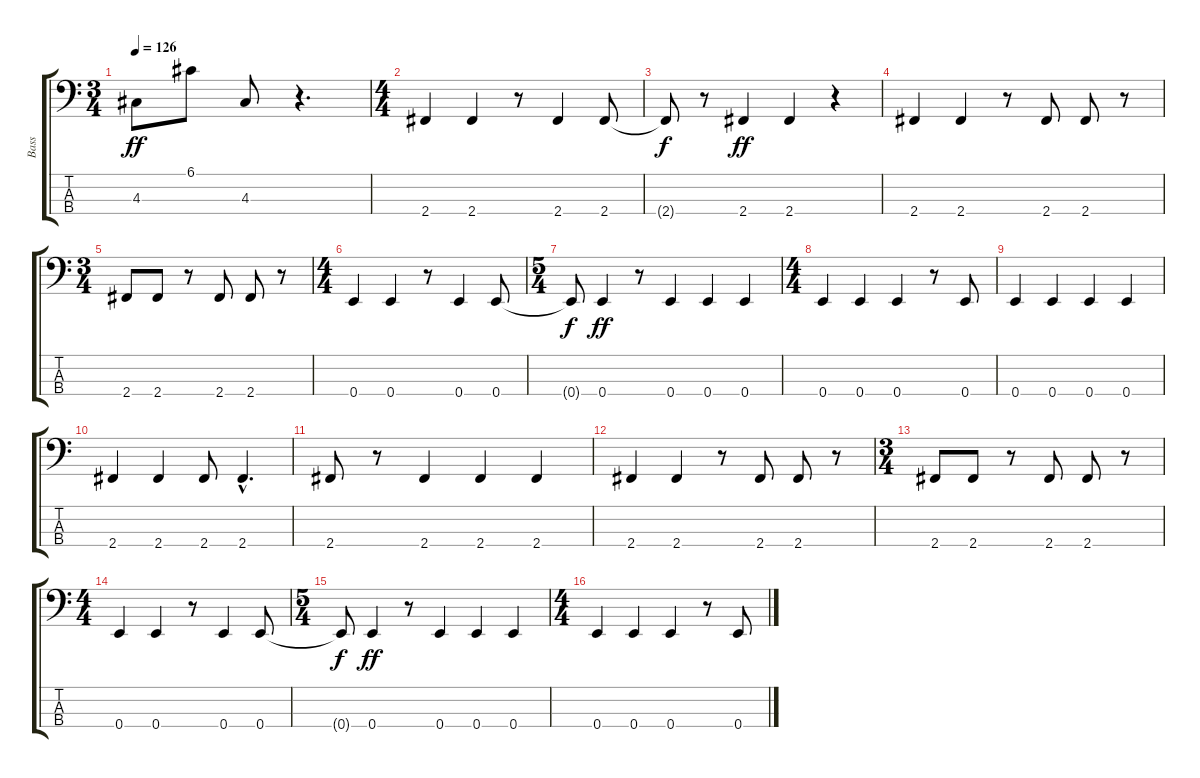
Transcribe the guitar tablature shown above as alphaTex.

\track ("Bass" "Bass") {instrument electricbassfinger}
\staff {score tabs}
\tuning (G2 D2 A1 E1) {hide}
\ts (3 4)
\tempo 126
\clef f4
\ks c
4.3.8{dy ff} 6.1.8 4.3.8 r.4{d} |
\ts (4 4)
2.4.4 2.4.4 r.8 2.4.4 2.4.8 |
2.4{t}.8{dy f} r.8 2.4.4{dy ff} 2.4.4 r.4 |
2.4.4 2.4.4 r.8 2.4.8 2.4.8 r.8 |
\ts (3 4)
2.4.8 2.4.8 r.8 2.4.8 2.4.8 r.8 |
\ts (4 4)
0.4.4 0.4.4 r.8 0.4.4 0.4.8 |
\ts (5 4)
0.4{t}.8{dy f} 0.4.4{dy ff} r.8 0.4.4 0.4.4 0.4.4 |
\ts (4 4)
0.4.4 0.4.4 0.4.4 r.8 0.4.8 |
0.4.4 0.4.4 0.4.4 0.4.4 |
2.4.4 2.4.4 2.4.8 2.4{hac}.4{d} |
2.4.8 r.8 2.4.4 2.4.4 2.4.4 |
2.4.4 2.4.4 r.8 2.4.8 2.4.8 r.8 |
\ts (3 4)
2.4.8 2.4.8 r.8 2.4.8 2.4.8 r.8 |
\ts (4 4)
0.4.4 0.4.4 r.8 0.4.4 0.4.8 |
\ts (5 4)
0.4{t}.8{dy f} 0.4.4{dy ff} r.8 0.4.4 0.4.4 0.4.4 |
\ts (4 4)
0.4.4 0.4.4 0.4.4 r.8 0.4.8
